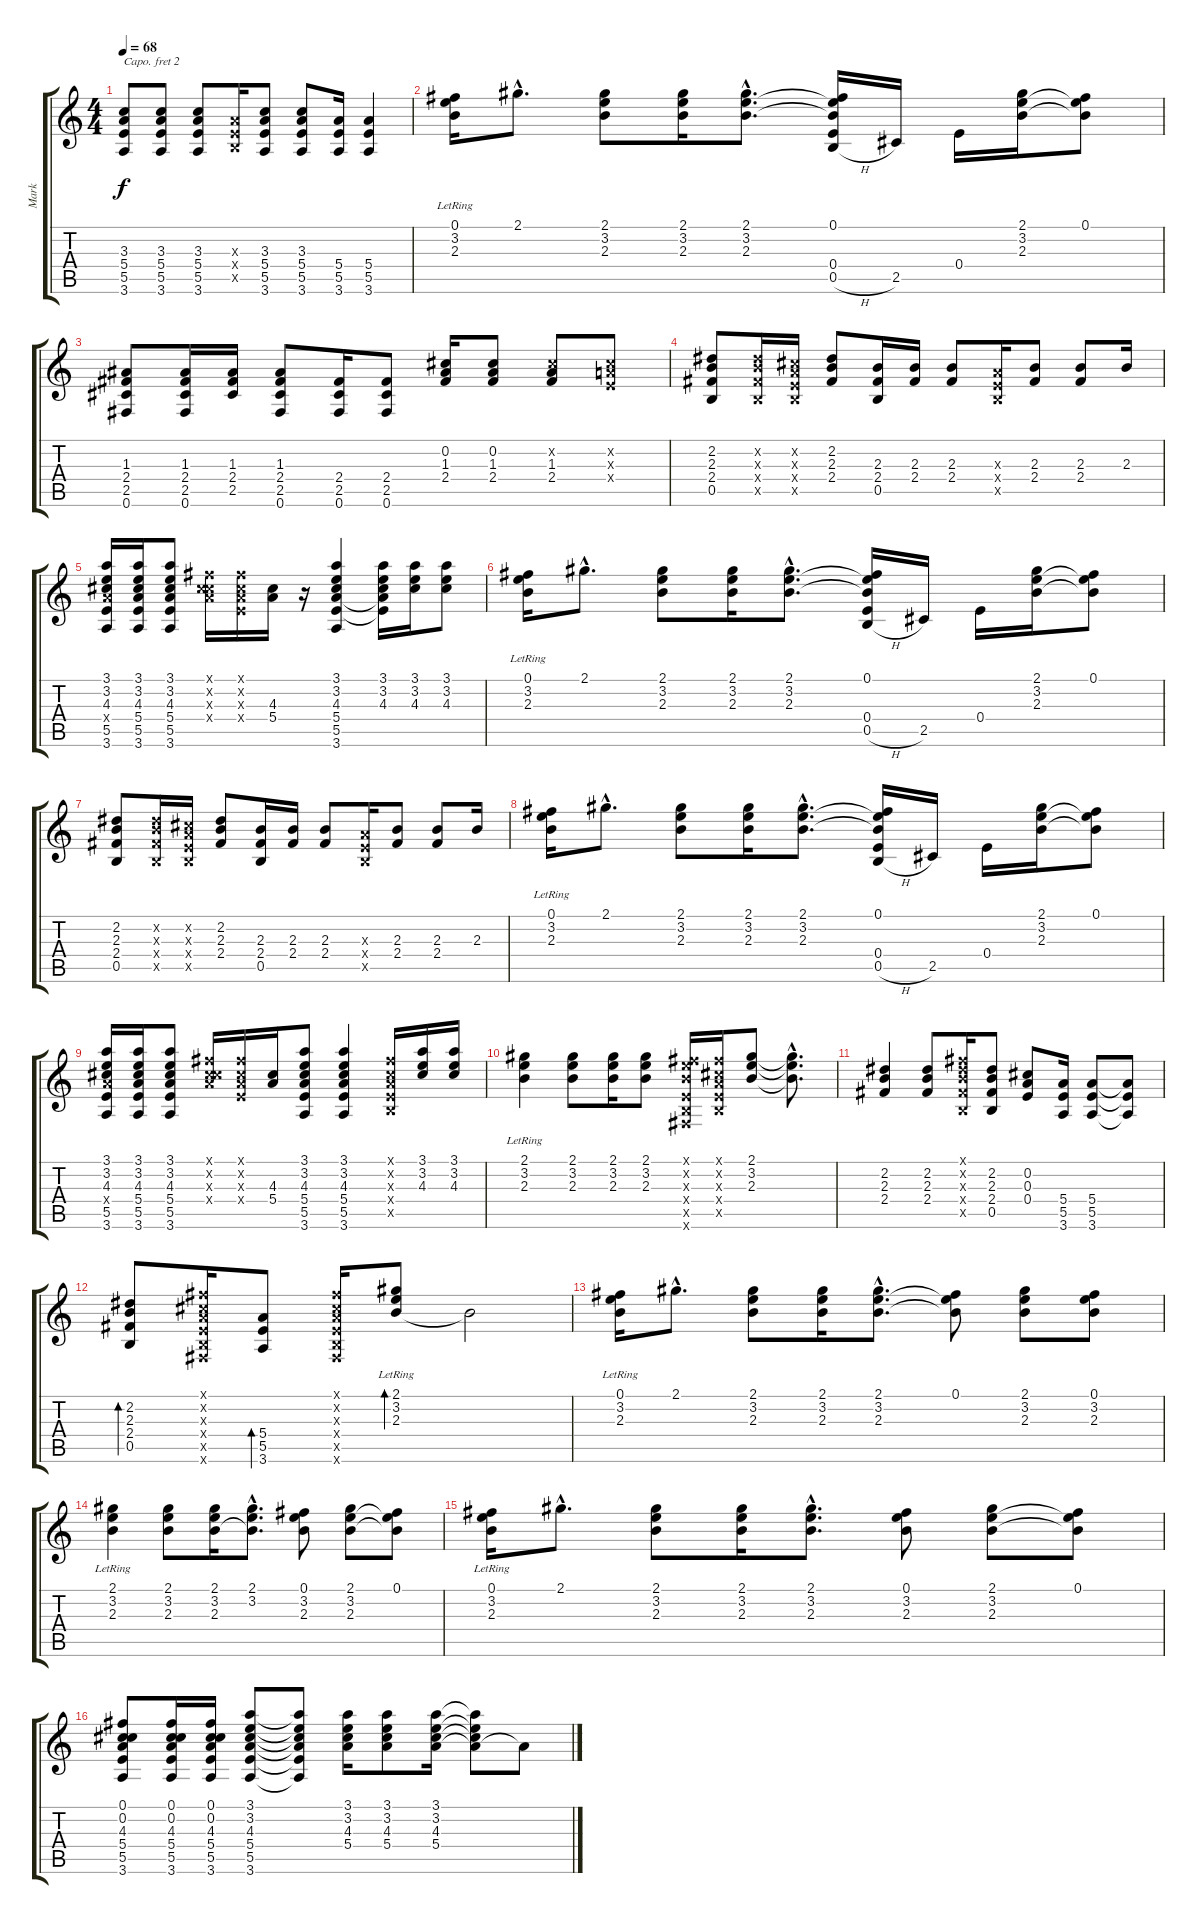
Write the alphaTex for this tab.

\track ("Mark" "Mark") {instrument acousticguitarsteel}
\staff {score tabs}
\capo 2
\tuning (E4 B3 G3 D3 A2 E2) {hide}
\ts (4 4)
\tempo 68
\clef g2
\ks c
(3.3 5.4 5.5 3.6).8{dy f} (3.3 5.4 5.5 3.6).8 (3.3 5.4 5.5 3.6).8 (0.3{x} 0.4{x} 0.5{x}).16 (3.3 5.4 5.5 3.6).8 (3.3 5.4 5.5 3.6).8 (5.4 5.5 3.6).16 (5.4 5.5 3.6).4 |
(0.1{lr} 3.2{lr} 2.3{lr}).16 2.1{hac}.8{d} (2.1 3.2 2.3).8 (2.1 3.2 2.3).16 (2.1{hac} 3.2{hac} 2.3{hac}).8{d} (0.1 3.2{t} 2.3{t} 0.4 0.5{h}).16 2.5.16 0.4.16 (2.1 3.2 2.3).16 (0.1 3.2{t} 2.3{t}).8 |
(1.3 2.4 2.5 0.6).8 (1.3 2.4 2.5 0.6).16 (1.3 2.4 2.5).16 (1.3 2.4 2.5 0.6).8 (2.4 2.5 0.6).16 (2.4 2.5 0.6).8 (0.2 1.3 2.4).16 (0.2 1.3 2.4).8 (0.2{x} 1.3 2.4).8 (0.2{x} 0.3{x} 0.4{x}).8 |
(2.2 2.3 2.4 0.5).8 (2.2{x} 2.3{x} 2.4{x} 0.5{x}).16 (0.2{x} 0.3{x} 0.4{x} 0.5{x}).16 (2.2 2.3 2.4).8 (2.3 2.4 0.5).16 (2.3 2.4).16 (2.3 2.4).8 (0.3{x} 0.4{x} 0.5{x}).16 (2.3 2.4).8 (2.3 2.4).8 2.3.16 |
(3.1 3.2 4.3 5.4{x} 5.5 3.6).16 (3.1 3.2 4.3 5.4 5.5 3.6).16 (3.1 3.2 4.3 5.4 5.5 3.6).8 (0.1{x} 0.2{x} 4.3{x} 5.4{x}).16 (0.1{x} 0.2{x} 0.3{x} 0.4{x}).16 (4.3 5.4).16 r.16 (3.1 3.2 4.3 5.4 5.5 3.6).4 (3.1 3.2 4.3 5.4{t} 5.5{t}).16 (3.1 3.2 4.3).16 (3.1 3.2 4.3).8 |
(0.1{lr} 3.2{lr} 2.3{lr}).16 2.1{hac}.8{d} (2.1 3.2 2.3).8 (2.1 3.2 2.3).16 (2.1{hac} 3.2{hac} 2.3{hac}).8{d} (0.1 3.2{t} 2.3{t} 0.4 0.5{h}).16 2.5.16 0.4.16 (2.1 3.2 2.3).16 (0.1 3.2{t} 2.3{t}).8 |
(2.2 2.3 2.4 0.5).8 (2.2{x} 2.3{x} 2.4{x} 0.5{x}).16 (0.2{x} 0.3{x} 0.4{x} 0.5{x}).16 (2.2 2.3 2.4).8 (2.3 2.4 0.5).16 (2.3 2.4).16 (2.3 2.4).8 (0.3{x} 0.4{x} 0.5{x}).16 (2.3 2.4).8 (2.3 2.4).8 2.3.16 |
(0.1{lr} 3.2{lr} 2.3{lr}).16 2.1{hac}.8{d} (2.1 3.2 2.3).8 (2.1 3.2 2.3).16 (2.1{hac} 3.2{hac} 2.3{hac}).8{d} (0.1 3.2{t} 2.3{t} 0.4 0.5{h}).16 2.5.16 0.4.16 (2.1 3.2 2.3).16 (0.1 3.2{t} 2.3{t}).8 |
(3.1 3.2 4.3 5.4{x} 5.5 3.6).16 (3.1 3.2 4.3 5.4 5.5 3.6).16 (3.1 3.2 4.3 5.4 5.5 3.6).8 (0.1{x} 0.2{x} 4.3{x} 5.4{x}).16 (0.1{x} 0.2{x} 0.3{x} 0.4{x}).16 (4.3 5.4).16 (3.1 3.2 4.3 5.4 5.5 3.6).8 (3.1 3.2 4.3 5.4 5.5 3.6).4 (0.1{x} 0.2{x} 0.3{x} 0.4{x} 0.5{x}).16 (3.1 3.2 4.3).16 (3.1 3.2 4.3).16 |
(2.1{lr} 3.2{lr} 2.3{lr}).4 (2.1 3.2 2.3).8 (2.1 3.2 2.3).16 (2.1 3.2 2.3).8 (0.1{x} 3.2{x} 2.3{x} 0.4{x} 0.5{x} 0.6{x}).16 (0.1{x} 0.2{x} 0.3{x} 0.4{x} 0.5{x}).16 (2.1 3.2 2.3).8 (2.1{hac t} 3.2{hac t} 2.3{hac t}).8{d} |
(2.2 2.3 2.4).4 (2.2 2.3 2.4).8 (0.1{x} 2.2{x} 2.3{x} 2.4{x} 0.5{x}).16 (2.2 2.3 2.4 0.5).8 (0.2 0.3 0.4).8 (5.4 5.5 3.6).16 (5.4 5.5 3.6).8 (5.4{t} 5.5{t} 3.6{t}).8 |
(2.2 2.3 2.4 0.5).8{bd 60} (0.1{x} 0.2{x} 0.3{x} 0.4{x} 0.5{x} 0.6{x}).16 (5.4 5.5 3.6).8{bd 60} (0.1{x} 0.2{x} 0.3{x} 0.4{x} 0.5{x} 0.6{x}).16 (2.1{lr} 3.2{lr} 2.3{lr}).8{bd 60} 2.3{t}.2 |
(0.1{lr} 3.2{lr} 2.3{lr}).16 2.1{hac}.8{d} (2.1 3.2 2.3).8 (2.1 3.2 2.3).16 (2.1{hac} 3.2{hac} 2.3{hac}).8{d} (0.1 3.2{t} 2.3{t}).8 (2.1 3.2 2.3).8 (0.1 3.2 2.3).8 |
(2.1{lr} 3.2{lr} 2.3{lr}).4 (2.1 3.2 2.3).8 (2.1 3.2 2.3).16 (2.1{hac} 3.2{hac} 2.3{hac t}).8{d} (0.1 3.2 2.3).8 (2.1 3.2 2.3).8 (0.1 3.2{t} 2.3{t}).8 |
(0.1{lr} 3.2{lr} 2.3{lr}).16 2.1{hac}.8{d} (2.1 3.2 2.3).8 (2.1 3.2 2.3).16 (2.1{hac} 3.2{hac} 2.3{hac}).8{d} (0.1 3.2 2.3).8 (2.1 3.2 2.3).8 (0.1 3.2{t} 2.3{t}).8 |
(0.1 0.2 4.3 5.4 5.5 3.6).8 (0.1 0.2 4.3 5.4 5.5 3.6).16 (0.1 0.2 4.3 5.4 5.5 3.6).16 (3.1 3.2 4.3 5.4 5.5 3.6).8 (3.1{t} 3.2{t} 4.3{t} 5.4{t} 5.5{t} 3.6{t}).8 (3.1 3.2 4.3 5.4).16 (3.1 3.2 4.3 5.4).8 (3.1 3.2 4.3 5.4).16 (3.1{t} 3.2{t} 4.3{t} 5.4{t}).8 5.4{t}.8
